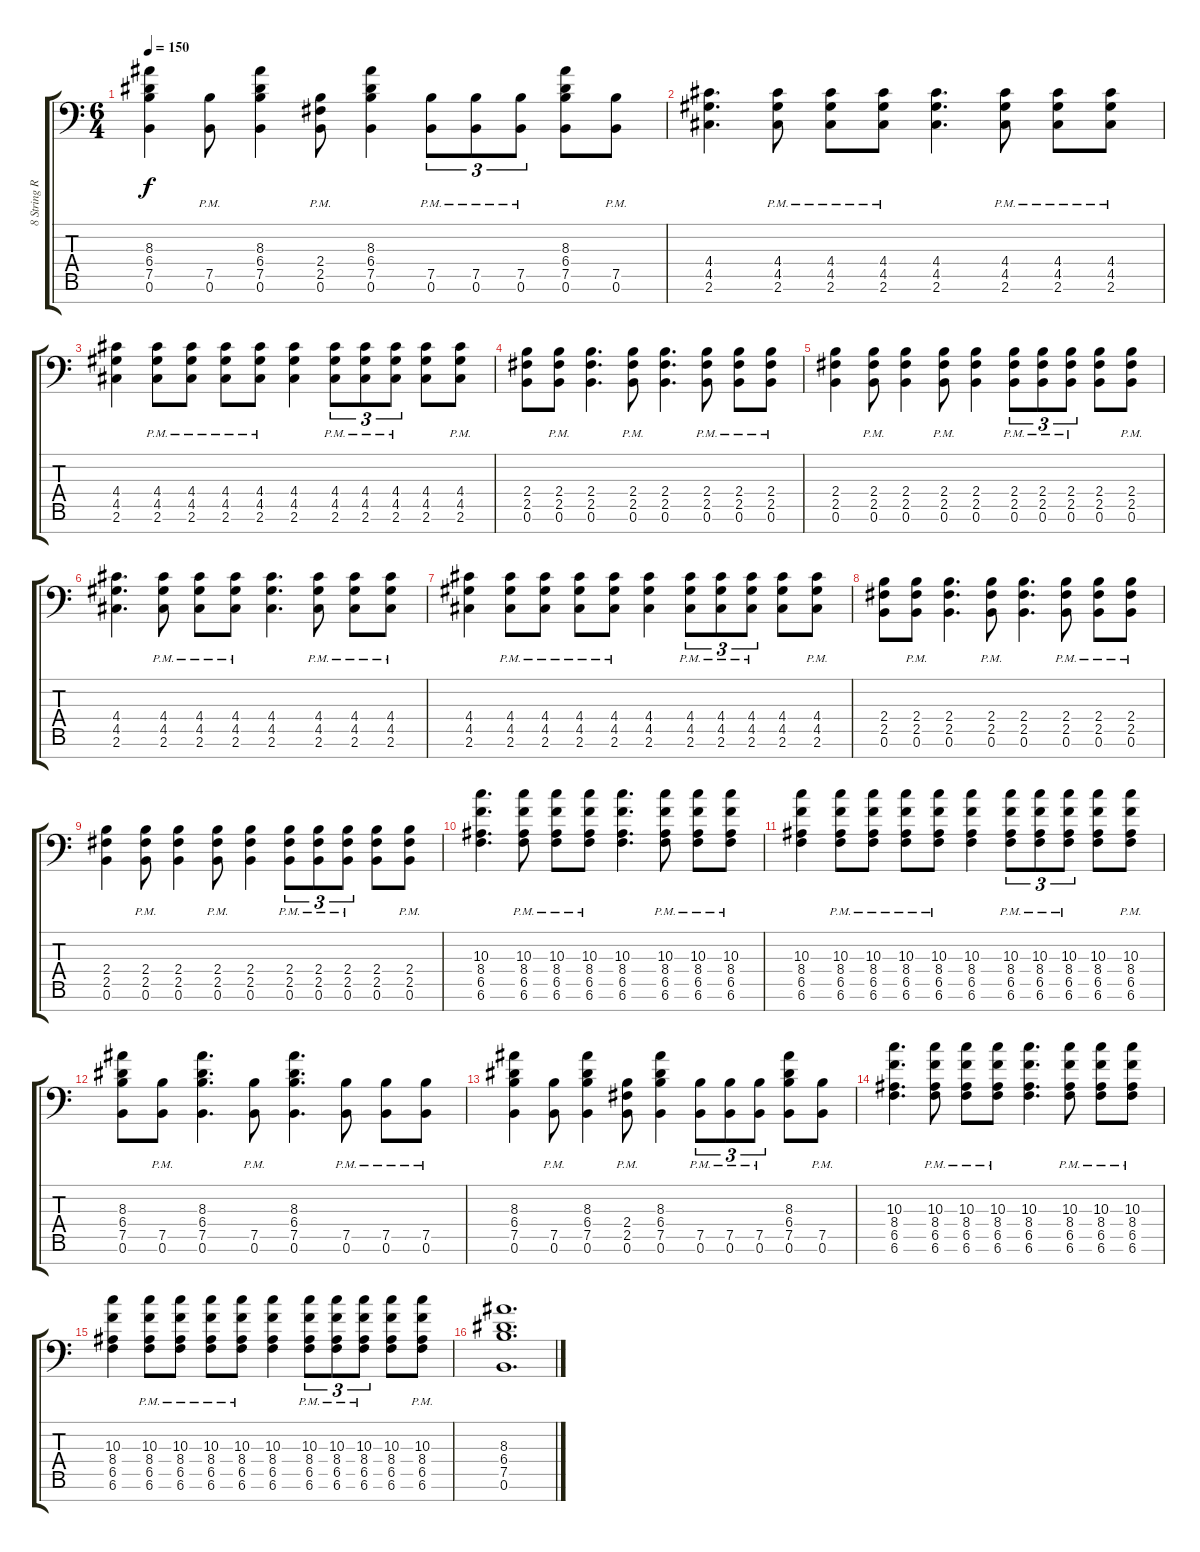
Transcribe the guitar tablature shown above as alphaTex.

\track ("8 String Rhythm L" "8 String R") {instrument distortionguitar}
\staff {score tabs}
\tuning (B3 G3 D3 A2 E2 B1 Gb1) {hide}
\ts (6 4)
\tempo 150
\clef f4
\ks c
(8.3 6.4 7.5 0.6).4{dy f} (7.5{pm} 0.6{pm}).8 (8.3 6.4 7.5 0.6).4 (2.4{pm} 2.5{pm} 0.6{pm}).8 (8.3 6.4 7.5 0.6).4 (7.5{pm} 0.6{pm}).8{tu (3 2)} (7.5{pm} 0.6{pm}).8{tu (3 2)} (7.5{pm} 0.6{pm}).8{tu (3 2)} (8.3 6.4 7.5 0.6).8 (7.5{pm} 0.6{pm}).8 |
(4.4 4.5 2.6).4{d} (4.4{pm} 4.5{pm} 2.6{pm}).8 (4.4{pm} 4.5{pm} 2.6{pm}).8 (4.4{pm} 4.5{pm} 2.6{pm}).8 (4.4 4.5 2.6).4{d} (4.4{pm} 4.5{pm} 2.6{pm}).8 (4.4{pm} 4.5{pm} 2.6{pm}).8 (4.4{pm} 4.5{pm} 2.6{pm}).8 |
(4.4 4.5 2.6).4 (4.4{pm} 4.5{pm} 2.6{pm}).8 (4.4{pm} 4.5{pm} 2.6{pm}).8 (4.4{pm} 4.5{pm} 2.6{pm}).8 (4.4{pm} 4.5{pm} 2.6{pm}).8 (4.4 4.5 2.6).4 (4.4{pm} 4.5{pm} 2.6{pm}).8{tu (3 2)} (4.4{pm} 4.5{pm} 2.6{pm}).8{tu (3 2)} (4.4{pm} 4.5{pm} 2.6{pm}).8{tu (3 2)} (4.4 4.5 2.6).8 (4.4{pm} 4.5{pm} 2.6{pm}).8 |
(2.4 2.5 0.6).8 (2.4{pm} 2.5{pm} 0.6{pm}).8 (2.4 2.5 0.6).4{d} (2.4{pm} 2.5{pm} 0.6{pm}).8 (2.4 2.5 0.6).4{d} (2.4{pm} 2.5{pm} 0.6{pm}).8 (2.4{pm} 2.5{pm} 0.6{pm}).8 (2.4{pm} 2.5{pm} 0.6{pm}).8 |
(2.4 2.5 0.6).4 (2.4{pm} 2.5{pm} 0.6{pm}).8 (2.4 2.5 0.6).4 (2.4{pm} 2.5{pm} 0.6{pm}).8 (2.4 2.5 0.6).4 (2.4{pm} 2.5{pm} 0.6{pm}).8{tu (3 2)} (2.4{pm} 2.5{pm} 0.6{pm}).8{tu (3 2)} (2.4{pm} 2.5{pm} 0.6{pm}).8{tu (3 2)} (2.4 2.5 0.6).8 (2.4{pm} 2.5{pm} 0.6{pm}).8 |
(4.4 4.5 2.6).4{d} (4.4{pm} 4.5{pm} 2.6{pm}).8 (4.4{pm} 4.5{pm} 2.6{pm}).8 (4.4{pm} 4.5{pm} 2.6{pm}).8 (4.4 4.5 2.6).4{d} (4.4{pm} 4.5{pm} 2.6{pm}).8 (4.4{pm} 4.5{pm} 2.6{pm}).8 (4.4{pm} 4.5{pm} 2.6{pm}).8 |
(4.4 4.5 2.6).4 (4.4{pm} 4.5{pm} 2.6{pm}).8 (4.4{pm} 4.5{pm} 2.6{pm}).8 (4.4{pm} 4.5{pm} 2.6{pm}).8 (4.4{pm} 4.5{pm} 2.6{pm}).8 (4.4 4.5 2.6).4 (4.4{pm} 4.5{pm} 2.6{pm}).8{tu (3 2)} (4.4{pm} 4.5{pm} 2.6{pm}).8{tu (3 2)} (4.4{pm} 4.5{pm} 2.6{pm}).8{tu (3 2)} (4.4 4.5 2.6).8 (4.4{pm} 4.5{pm} 2.6{pm}).8 |
(2.4 2.5 0.6).8 (2.4{pm} 2.5{pm} 0.6{pm}).8 (2.4 2.5 0.6).4{d} (2.4{pm} 2.5{pm} 0.6{pm}).8 (2.4 2.5 0.6).4{d} (2.4{pm} 2.5{pm} 0.6{pm}).8 (2.4{pm} 2.5{pm} 0.6{pm}).8 (2.4{pm} 2.5{pm} 0.6{pm}).8 |
(2.4 2.5 0.6).4 (2.4{pm} 2.5{pm} 0.6{pm}).8 (2.4 2.5 0.6).4 (2.4{pm} 2.5{pm} 0.6{pm}).8 (2.4 2.5 0.6).4 (2.4{pm} 2.5{pm} 0.6{pm}).8{tu (3 2)} (2.4{pm} 2.5{pm} 0.6{pm}).8{tu (3 2)} (2.4{pm} 2.5{pm} 0.6{pm}).8{tu (3 2)} (2.4 2.5 0.6).8 (2.4{pm} 2.5{pm} 0.6{pm}).8 |
(10.3 8.4 6.5 6.6).4{d} (10.3{pm} 8.4{pm} 6.5{pm} 6.6{pm}).8 (10.3{pm} 8.4{pm} 6.5{pm} 6.6{pm}).8 (10.3{pm} 8.4{pm} 6.5{pm} 6.6{pm}).8 (10.3 8.4 6.5 6.6).4{d} (10.3{pm} 8.4{pm} 6.5{pm} 6.6{pm}).8 (10.3{pm} 8.4{pm} 6.5{pm} 6.6{pm}).8 (10.3{pm} 8.4{pm} 6.5{pm} 6.6{pm}).8 |
(10.3 8.4 6.5 6.6).4 (10.3{pm} 8.4{pm} 6.5{pm} 6.6{pm}).8 (10.3{pm} 8.4{pm} 6.5{pm} 6.6{pm}).8 (10.3{pm} 8.4{pm} 6.5{pm} 6.6{pm}).8 (10.3{pm} 8.4{pm} 6.5{pm} 6.6{pm}).8 (10.3 8.4 6.5 6.6).4 (10.3{pm} 8.4{pm} 6.5{pm} 6.6{pm}).8{tu (3 2)} (10.3{pm} 8.4{pm} 6.5{pm} 6.6{pm}).8{tu (3 2)} (10.3{pm} 8.4{pm} 6.5{pm} 6.6{pm}).8{tu (3 2)} (10.3 8.4 6.5 6.6).8 (10.3{pm} 8.4{pm} 6.5{pm} 6.6{pm}).8 |
(8.3 6.4 7.5 0.6).8 (7.5{pm} 0.6{pm}).8 (8.3 6.4 7.5 0.6).4{d} (7.5{pm} 0.6{pm}).8 (8.3 6.4 7.5 0.6).4{d} (7.5{pm} 0.6{pm}).8 (7.5{pm} 0.6{pm}).8 (7.5{pm} 0.6{pm}).8 |
(8.3 6.4 7.5 0.6).4 (7.5{pm} 0.6{pm}).8 (8.3 6.4 7.5 0.6).4 (2.4{pm} 2.5{pm} 0.6{pm}).8 (8.3 6.4 7.5 0.6).4 (7.5{pm} 0.6{pm}).8{tu (3 2)} (7.5{pm} 0.6{pm}).8{tu (3 2)} (7.5{pm} 0.6{pm}).8{tu (3 2)} (8.3 6.4 7.5 0.6).8 (7.5{pm} 0.6{pm}).8 |
(10.3 8.4 6.5 6.6).4{d} (10.3{pm} 8.4{pm} 6.5{pm} 6.6{pm}).8 (10.3{pm} 8.4{pm} 6.5{pm} 6.6{pm}).8 (10.3{pm} 8.4{pm} 6.5{pm} 6.6{pm}).8 (10.3 8.4 6.5 6.6).4{d} (10.3{pm} 8.4{pm} 6.5{pm} 6.6{pm}).8 (10.3{pm} 8.4{pm} 6.5{pm} 6.6{pm}).8 (10.3{pm} 8.4{pm} 6.5{pm} 6.6{pm}).8 |
(10.3 8.4 6.5 6.6).4 (10.3{pm} 8.4{pm} 6.5{pm} 6.6{pm}).8 (10.3{pm} 8.4{pm} 6.5{pm} 6.6{pm}).8 (10.3{pm} 8.4{pm} 6.5{pm} 6.6{pm}).8 (10.3{pm} 8.4{pm} 6.5{pm} 6.6{pm}).8 (10.3 8.4 6.5 6.6).4 (10.3{pm} 8.4{pm} 6.5{pm} 6.6{pm}).8{tu (3 2)} (10.3{pm} 8.4{pm} 6.5{pm} 6.6{pm}).8{tu (3 2)} (10.3{pm} 8.4{pm} 6.5{pm} 6.6{pm}).8{tu (3 2)} (10.3 8.4 6.5 6.6).8 (10.3{pm} 8.4{pm} 6.5{pm} 6.6{pm}).8 |
(8.3 6.4 7.5 0.6).1{d}
